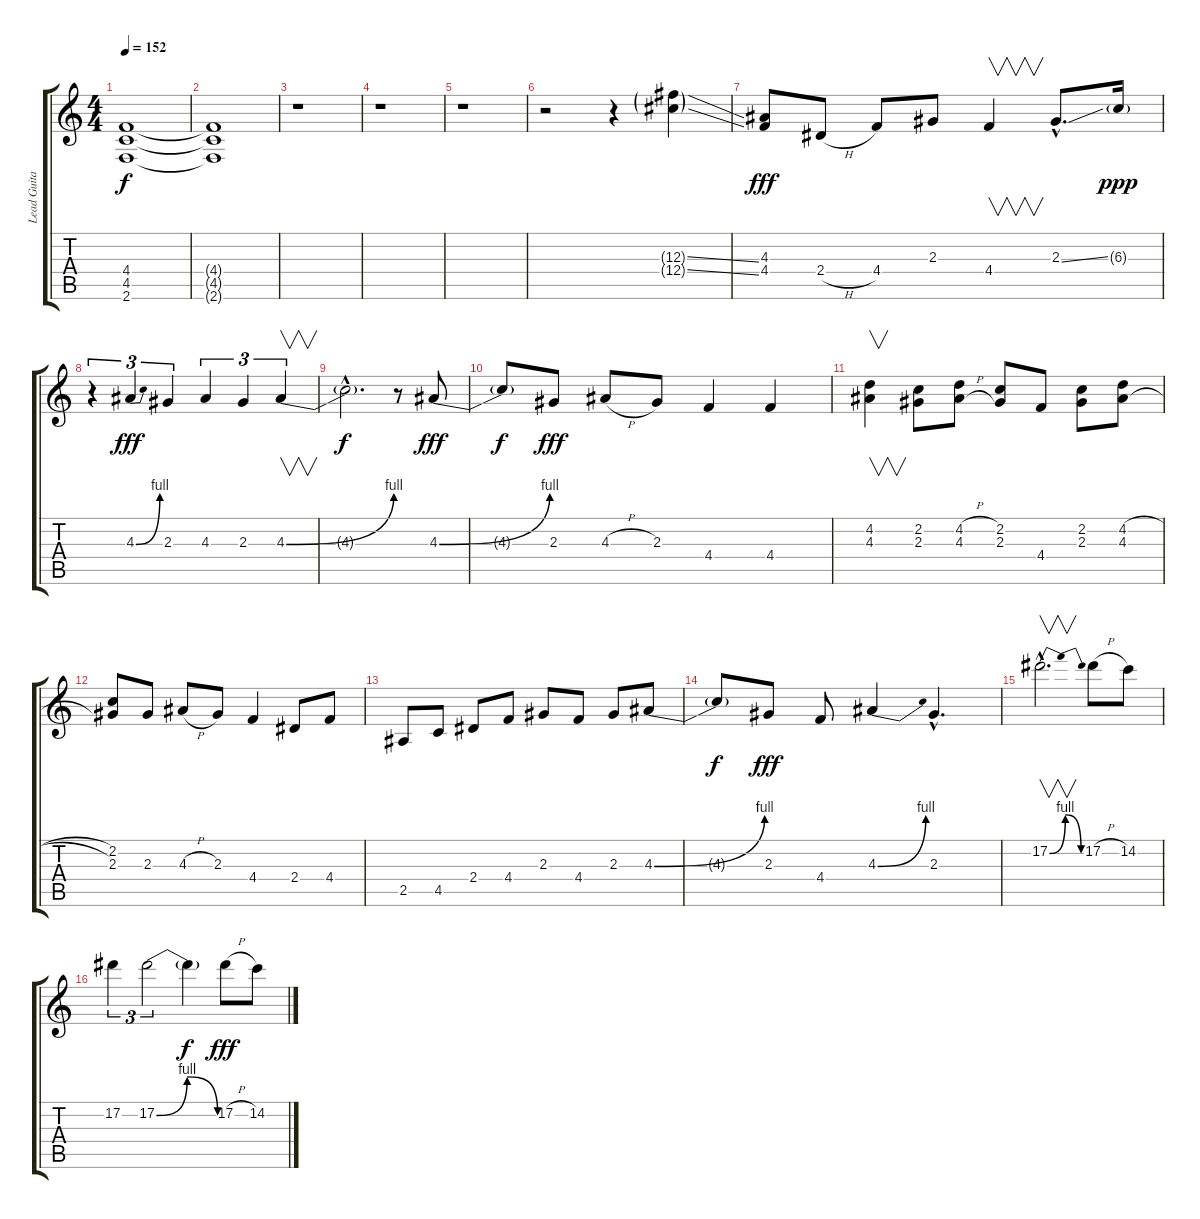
\track ("Lead Guitar" "Lead Guita") {instrument overdrivenguitar}
\staff {score tabs}
\tuning (Eb4 Bb3 Gb3 Db3 Ab2 Eb2) {hide}
\ts (4 4)
\tempo 152
\clef g2
\ks c
(4.4{t} 4.5{t} 2.6{t}).1{dy f} |
(4.4{t} 4.5{t} 2.6{t}).1 |
r.1 |
r.1 |
r.1 |
r.2 r.4 (12.3{ss g} 12.4{ss g}).4 |
(4.3 4.4).8{dy fff} 2.4{h}.8 4.4.8 2.3.8 4.4.4{v} 2.3{ss hac}.8{d} 6.3{g}.16{dy ppp} |
r.4{tu (3 2)} 4.3{be (bend 0 0 60 4)}.4{tu (3 2) dy fff} 2.3.4{tu (3 2)} 4.3.4{tu (3 2)} 2.3.4{tu (3 2)} 4.3{be (bend 0 0 60 4)}.4{v tu (3 2)} |
4.3{hac t}.2{d dy f} r.8 4.3{be (bend 0 0 60 4)}.8{dy fff} |
4.3{t}.8{dy f} 2.3.8{dy fff} 4.3{h}.8 2.3.8 4.4.4 4.4.4 |
(4.2 4.3).4{v} (2.2 2.3).8 (4.2{h} 4.3{h}).8 (2.2 2.3).8 4.4.8 (2.2 2.3).8 (4.2{h} 4.3{h}).8 |
(2.2 2.3).8 2.3.8 4.3{h}.8 2.3.8 4.4.4 2.4.8 4.4.8 |
2.5.8 4.5.8 2.4.8 4.4.8 2.3.8 4.4.8 2.3.8 4.3{be (bend 0 0 60 4)}.8 |
4.3{t}.8{dy f} 2.3.8{dy fff} 4.4.8 4.3{be (bend 0 0 60 4)}.4 2.3{hac}.4{d} |
17.2{be (bendrelease 0 0 30 4 45 4 60 0) hac}.2{v d} 17.2{h}.8 14.2.8 |
17.2.4{tu (3 2)} 17.2{be (bendrelease 0 0 30 4 45 4 60 0)}.2{tu (3 2)} 17.2{t}.4{dy f} 17.2{h}.8{dy fff} 14.2.8
